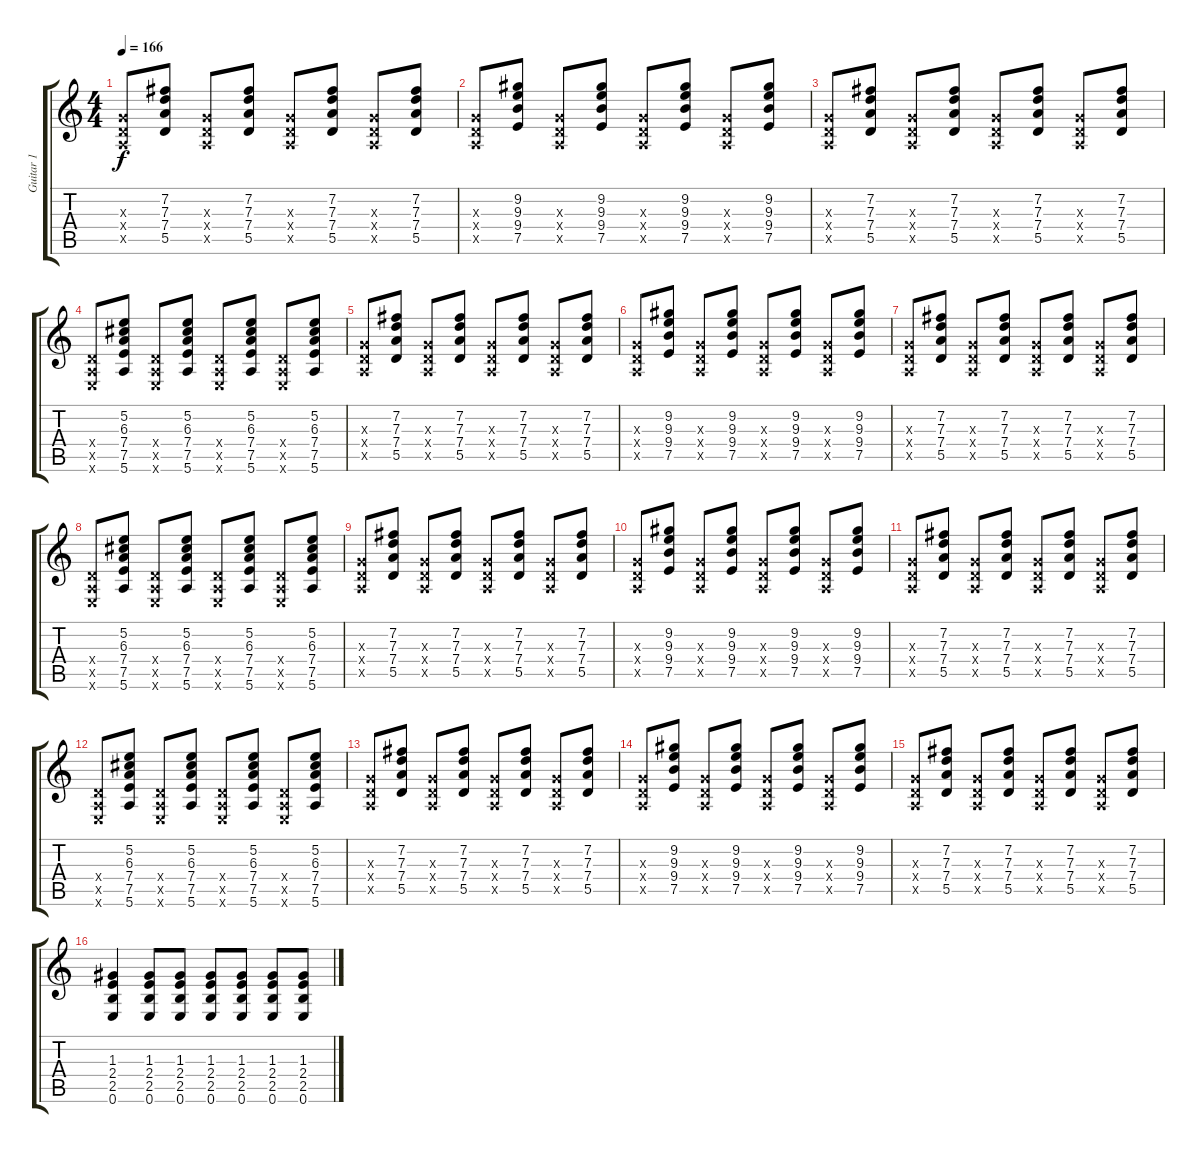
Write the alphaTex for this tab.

\track ("Guitar 1" "Guitar 1") {instrument overdrivenguitar}
\staff {score tabs}
\tuning (E4 B3 G3 D3 A2 E2) {hide}
\ts (4 4)
\tempo 166
\clef g2
\ks c
(0.3{x} 0.4{x} 0.5{x}).8{dy f} (7.2 7.3 7.4 5.5).8 (0.3{x} 0.4{x} 0.5{x}).8 (7.2 7.3 7.4 5.5).8 (0.3{x} 0.4{x} 0.5{x}).8 (7.2 7.3 7.4 5.5).8 (0.3{x} 0.4{x} 0.5{x}).8 (7.2 7.3 7.4 5.5).8 |
(0.3{x} 0.4{x} 0.5{x}).8 (9.2 9.3 9.4 7.5).8 (0.3{x} 0.4{x} 0.5{x}).8 (9.2 9.3 9.4 7.5).8 (0.3{x} 0.4{x} 0.5{x}).8 (9.2 9.3 9.4 7.5).8 (0.3{x} 0.4{x} 0.5{x}).8 (9.2 9.3 9.4 7.5).8 |
(0.3{x} 0.4{x} 0.5{x}).8 (7.2 7.3 7.4 5.5).8 (0.3{x} 0.4{x} 0.5{x}).8 (7.2 7.3 7.4 5.5).8 (0.3{x} 0.4{x} 0.5{x}).8 (7.2 7.3 7.4 5.5).8 (0.3{x} 0.4{x} 0.5{x}).8 (7.2 7.3 7.4 5.5).8 |
(0.4{x} 0.5{x} 0.6{x}).8 (5.2 6.3 7.4 7.5 5.6).8 (0.4{x} 0.5{x} 0.6{x}).8 (5.2 6.3 7.4 7.5 5.6).8 (0.4{x} 0.5{x} 0.6{x}).8 (5.2 6.3 7.4 7.5 5.6).8 (0.4{x} 0.5{x} 0.6{x}).8 (5.2 6.3 7.4 7.5 5.6).8 |
(0.3{x} 0.4{x} 0.5{x}).8 (7.2 7.3 7.4 5.5).8 (0.3{x} 0.4{x} 0.5{x}).8 (7.2 7.3 7.4 5.5).8 (0.3{x} 0.4{x} 0.5{x}).8 (7.2 7.3 7.4 5.5).8 (0.3{x} 0.4{x} 0.5{x}).8 (7.2 7.3 7.4 5.5).8 |
(0.3{x} 0.4{x} 0.5{x}).8 (9.2 9.3 9.4 7.5).8 (0.3{x} 0.4{x} 0.5{x}).8 (9.2 9.3 9.4 7.5).8 (0.3{x} 0.4{x} 0.5{x}).8 (9.2 9.3 9.4 7.5).8 (0.3{x} 0.4{x} 0.5{x}).8 (9.2 9.3 9.4 7.5).8 |
(0.3{x} 0.4{x} 0.5{x}).8 (7.2 7.3 7.4 5.5).8 (0.3{x} 0.4{x} 0.5{x}).8 (7.2 7.3 7.4 5.5).8 (0.3{x} 0.4{x} 0.5{x}).8 (7.2 7.3 7.4 5.5).8 (0.3{x} 0.4{x} 0.5{x}).8 (7.2 7.3 7.4 5.5).8 |
(0.4{x} 0.5{x} 0.6{x}).8 (5.2 6.3 7.4 7.5 5.6).8 (0.4{x} 0.5{x} 0.6{x}).8 (5.2 6.3 7.4 7.5 5.6).8 (0.4{x} 0.5{x} 0.6{x}).8 (5.2 6.3 7.4 7.5 5.6).8 (0.4{x} 0.5{x} 0.6{x}).8 (5.2 6.3 7.4 7.5 5.6).8 |
(0.3{x} 0.4{x} 0.5{x}).8 (7.2 7.3 7.4 5.5).8 (0.3{x} 0.4{x} 0.5{x}).8 (7.2 7.3 7.4 5.5).8 (0.3{x} 0.4{x} 0.5{x}).8 (7.2 7.3 7.4 5.5).8 (0.3{x} 0.4{x} 0.5{x}).8 (7.2 7.3 7.4 5.5).8 |
(0.3{x} 0.4{x} 0.5{x}).8 (9.2 9.3 9.4 7.5).8 (0.3{x} 0.4{x} 0.5{x}).8 (9.2 9.3 9.4 7.5).8 (0.3{x} 0.4{x} 0.5{x}).8 (9.2 9.3 9.4 7.5).8 (0.3{x} 0.4{x} 0.5{x}).8 (9.2 9.3 9.4 7.5).8 |
(0.3{x} 0.4{x} 0.5{x}).8 (7.2 7.3 7.4 5.5).8 (0.3{x} 0.4{x} 0.5{x}).8 (7.2 7.3 7.4 5.5).8 (0.3{x} 0.4{x} 0.5{x}).8 (7.2 7.3 7.4 5.5).8 (0.3{x} 0.4{x} 0.5{x}).8 (7.2 7.3 7.4 5.5).8 |
(0.4{x} 0.5{x} 0.6{x}).8 (5.2 6.3 7.4 7.5 5.6).8 (0.4{x} 0.5{x} 0.6{x}).8 (5.2 6.3 7.4 7.5 5.6).8 (0.4{x} 0.5{x} 0.6{x}).8 (5.2 6.3 7.4 7.5 5.6).8 (0.4{x} 0.5{x} 0.6{x}).8 (5.2 6.3 7.4 7.5 5.6).8 |
(0.3{x} 0.4{x} 0.5{x}).8 (7.2 7.3 7.4 5.5).8 (0.3{x} 0.4{x} 0.5{x}).8 (7.2 7.3 7.4 5.5).8 (0.3{x} 0.4{x} 0.5{x}).8 (7.2 7.3 7.4 5.5).8 (0.3{x} 0.4{x} 0.5{x}).8 (7.2 7.3 7.4 5.5).8 |
(0.3{x} 0.4{x} 0.5{x}).8 (9.2 9.3 9.4 7.5).8 (0.3{x} 0.4{x} 0.5{x}).8 (9.2 9.3 9.4 7.5).8 (0.3{x} 0.4{x} 0.5{x}).8 (9.2 9.3 9.4 7.5).8 (0.3{x} 0.4{x} 0.5{x}).8 (9.2 9.3 9.4 7.5).8 |
(0.3{x} 0.4{x} 0.5{x}).8 (7.2 7.3 7.4 5.5).8 (0.3{x} 0.4{x} 0.5{x}).8 (7.2 7.3 7.4 5.5).8 (0.3{x} 0.4{x} 0.5{x}).8 (7.2 7.3 7.4 5.5).8 (0.3{x} 0.4{x} 0.5{x}).8 (7.2 7.3 7.4 5.5).8 |
(1.3 2.4 2.5 0.6).4 (1.3 2.4 2.5 0.6).8 (1.3 2.4 2.5 0.6).8 (1.3 2.4 2.5 0.6).8 (1.3 2.4 2.5 0.6).8 (1.3 2.4 2.5 0.6).8 (1.3 2.4 2.5 0.6).8
